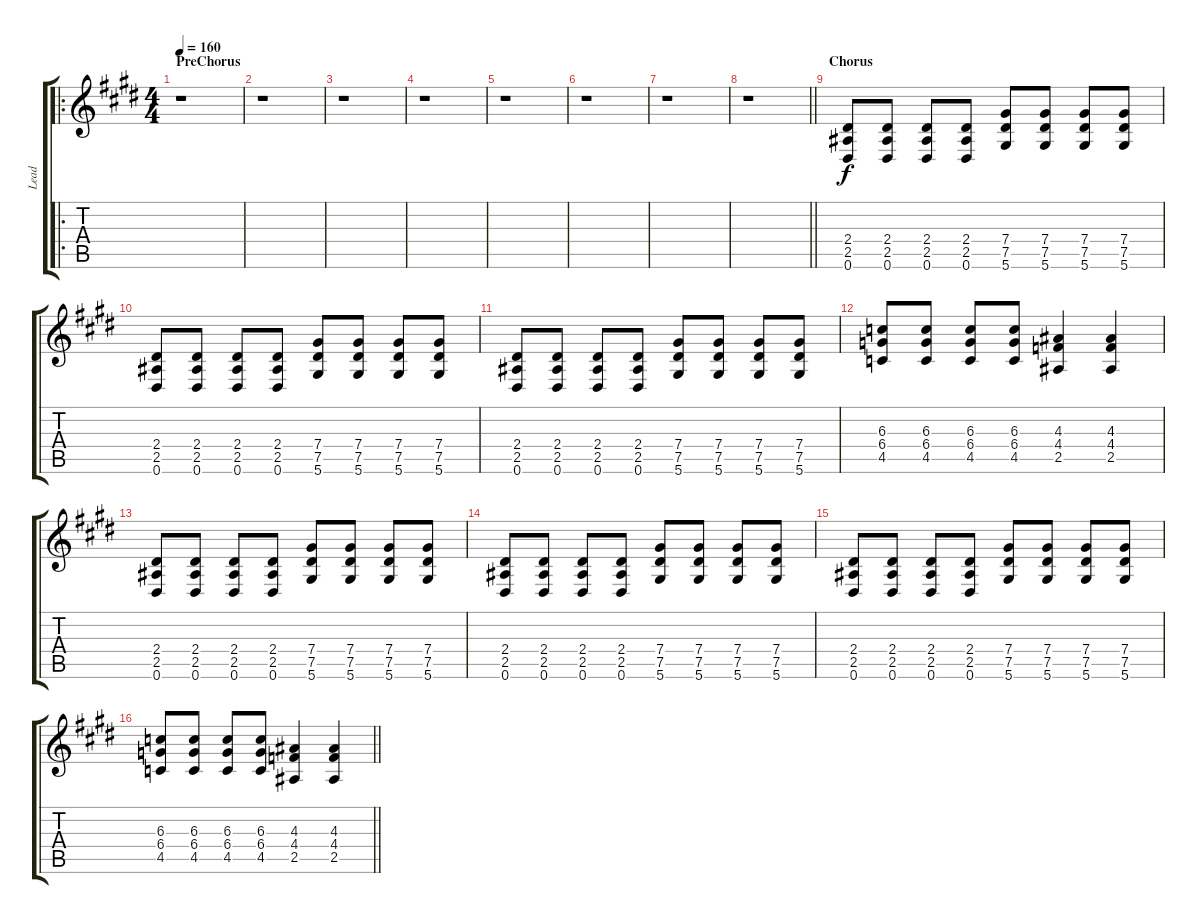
\track ("Lead" "Lead") {instrument distortionguitar}
\staff {score tabs}
\tuning (Eb4 Bb3 Gb3 Db3 Ab2 Eb2) {hide}
\ro
\ts (4 4)
\section ("" "PreChorus")
\tempo 160
\clef g2
\ks e
r.1{dy f} |
r.1 |
r.1 |
r.1 |
r.1 |
r.1 |
r.1 |
\barLineRight lightlight
r.1 |
\section ("" "Chorus")
(2.4 2.5 0.6).8 (2.4 2.5 0.6).8 (2.4 2.5 0.6).8 (2.4 2.5 0.6).8 (7.4 7.5 5.6).8 (7.4 7.5 5.6).8 (7.4 7.5 5.6).8 (7.4 7.5 5.6).8 |
(2.4 2.5 0.6).8 (2.4 2.5 0.6).8 (2.4 2.5 0.6).8 (2.4 2.5 0.6).8 (7.4 7.5 5.6).8 (7.4 7.5 5.6).8 (7.4 7.5 5.6).8 (7.4 7.5 5.6).8 |
(2.4 2.5 0.6).8 (2.4 2.5 0.6).8 (2.4 2.5 0.6).8 (2.4 2.5 0.6).8 (7.4 7.5 5.6).8 (7.4 7.5 5.6).8 (7.4 7.5 5.6).8 (7.4 7.5 5.6).8 |
(6.3 6.4 4.5).8 (6.3 6.4 4.5).8 (6.3 6.4 4.5).8 (6.3 6.4 4.5).8 (4.3 4.4 2.5).4 (4.3 4.4 2.5).4 |
(2.4 2.5 0.6).8 (2.4 2.5 0.6).8 (2.4 2.5 0.6).8 (2.4 2.5 0.6).8 (7.4 7.5 5.6).8 (7.4 7.5 5.6).8 (7.4 7.5 5.6).8 (7.4 7.5 5.6).8 |
(2.4 2.5 0.6).8 (2.4 2.5 0.6).8 (2.4 2.5 0.6).8 (2.4 2.5 0.6).8 (7.4 7.5 5.6).8 (7.4 7.5 5.6).8 (7.4 7.5 5.6).8 (7.4 7.5 5.6).8 |
(2.4 2.5 0.6).8 (2.4 2.5 0.6).8 (2.4 2.5 0.6).8 (2.4 2.5 0.6).8 (7.4 7.5 5.6).8 (7.4 7.5 5.6).8 (7.4 7.5 5.6).8 (7.4 7.5 5.6).8 |
\barLineRight lightlight
(6.3 6.4 4.5).8 (6.3 6.4 4.5).8 (6.3 6.4 4.5).8 (6.3 6.4 4.5).8 (4.3 4.4 2.5).4 (4.3 4.4 2.5).4
